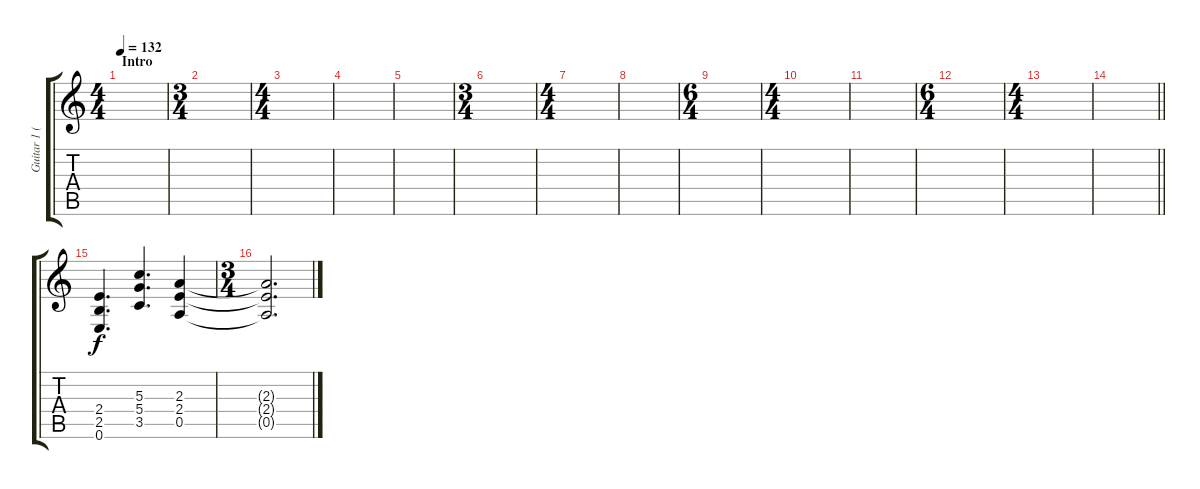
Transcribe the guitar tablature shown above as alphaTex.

\track ("Guitar 1 (distorted)" "Guitar 1 (") {instrument overdrivenguitar}
\staff {score tabs}
\tuning (E4 B3 G3 D3 A2 E2) {hide}
\ts (4 4)
\section ("" "Intro")
\tempo 132
\clef g2
\ks c
|
\ts (3 4)
|
\ts (4 4)
|
|
|
\ts (3 4)
|
\ts (4 4)
|
|
\ts (6 4)
|
\ts (4 4)
|
|
\ts (6 4)
|
\ts (4 4)
|
\barLineRight lightlight
|
(2.4 2.5 0.6).4{d} (5.3 5.4 3.5).4{d} (2.3 2.4 0.5).4 |
\ts (3 4)
(2.3{t} 2.4{t} 0.5{t}).2{d}
